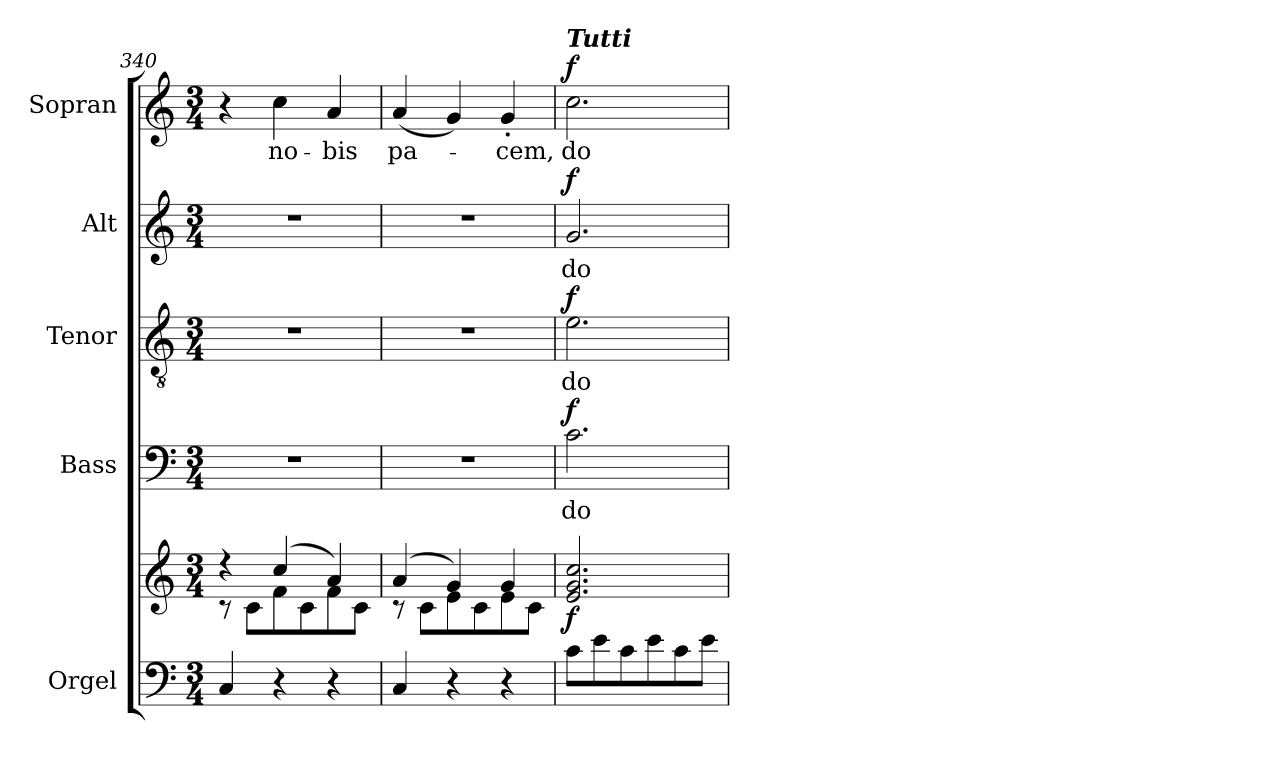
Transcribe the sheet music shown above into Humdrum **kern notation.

**kern	**kern	**dynam	**kern	**text	**dynam	**kern	**text	**dynam	**kern	**text	**dynam	**kern	**text	**dynam
*part5	*part5	*part5	*part4	*part4	*part4	*part3	*part3	*part3	*part2	*part2	*part2	*part1	*part1	*part1
*staff6	*staff5	*staff5/6	*staff4	*staff4	*staff4	*staff3	*staff3	*staff3	*staff2	*staff2	*staff2	*staff1	*staff1	*staff1
*I"Orgel	*	*	*I"Bass	*	*	*I"Tenor	*	*	*I"Alt	*	*	*I"Sopran	*	*
*	*	*	*I'B.	*	*	*I'T.	*	*	*I'A.	*	*	*I'S.	*	*
*clefF4	*clefG2	*	*clefF4	*	*	*clefGv2	*	*	*clefG2	*	*	*clefG2	*	*
*k[]	*k[]	*	*k[]	*	*	*k[]	*	*	*k[]	*	*	*k[]	*	*
*C:	*C:	*	*C:	*	*	*C:	*	*	*C:	*	*	*C:	*	*
*M3/4	*M3/4	*	*M3/4	*	*	*M3/4	*	*	*M3/4	*	*	*M3/4	*	*
=340	=340	=340	=340	=340	=340	=340	=340	=340	=340	=340	=340	=340	=340	=340
*	*^	*	*	*	*	*	*	*	*	*	*	*	*	*
4C/	4rdd	8rc	.	2.r	.	.	2.r	.	.	2.r	.	.	4r	.	.
.	.	8c\L	.	.	.	.	.	.	.	.	.	.	.	.	.
!	!	!	!	!	!	!	!	!	!	!	!	!	!	!LO:LY:b	!
4r	(4cc/	8f\	.	.	.	.	.	.	.	.	.	.	4cc\	no-	.
.	.	8c\	.	.	.	.	.	.	.	.	.	.	.	.	.
!	!	!	!	!	!	!	!	!	!	!	!	!	!	!LO:LY:b	!
4r	4a/)	8f\	.	.	.	.	.	.	.	.	.	.	4a/	-bis	.
.	.	8c\J	.	.	.	.	.	.	.	.	.	.	.	.	.
=341	=341	=341	=341	=341	=341	=341	=341	=341	=341	=341	=341	=341	=341	=341	=341
!	!	!	!	!	!	!	!	!	!	!	!	!	!	!LO:LY:b	!
4C/	(4a/	8rc	.	2.r	.	.	2.r	.	.	2.r	.	.	(<4a/	pa-	.
.	.	8c\L	.	.	.	.	.	.	.	.	.	.	.	.	.
4r	4g/)	8e\	.	.	.	.	.	.	.	.	.	.	4g/)	.	.
.	.	8c\	.	.	.	.	.	.	.	.	.	.	.	.	.
!	!	!	!	!	!	!	!	!	!	!	!	!	!	!LO:LY:b	!
4r	4g/	8e\	.	.	.	.	.	.	.	.	.	.	4g'</	-cem,	.
.	.	8c\J	.	.	.	.	.	.	.	.	.	.	.	.	.
=342	=342	=342	=342	=342	=342	=342	=342	=342	=342	=342	=342	=342	=342	=342	=342
!	!	!	!	!	!	!	!	!	!	!	!	!	!LO:TX:a:Bi:t=Tutti	!	!
!	!	!	!LO:DY:b	!	!LO:LY:b	!LO:DY:a	!	!LO:LY:b	!LO:DY:a	!	!LO:LY:b	!LO:DY:a	!	!LO:LY:b	!LO:DY:a
*	*v	*v	*	*	*	*	*	*	*	*	*	*	*	*	*
8c\L	2.e/ 2.g/ 2.cc/	f	2.c\	do-	f	2.e\	do-	f	2.g/	do-	f	2.cc\	do-	f
8e\	.	.	.	.	.	.	.	.	.	.	.	.	.	.
8c\	.	.	.	.	.	.	.	.	.	.	.	.	.	.
8e\	.	.	.	.	.	.	.	.	.	.	.	.	.	.
8c\	.	.	.	.	.	.	.	.	.	.	.	.	.	.
8e\J	.	.	.	.	.	.	.	.	.	.	.	.	.	.
=	=	=	=	=	=	=	=	=	=	=	=	=	=	=
*-	*-	*-	*-	*-	*-	*-	*-	*-	*-	*-	*-	*-	*-	*-
